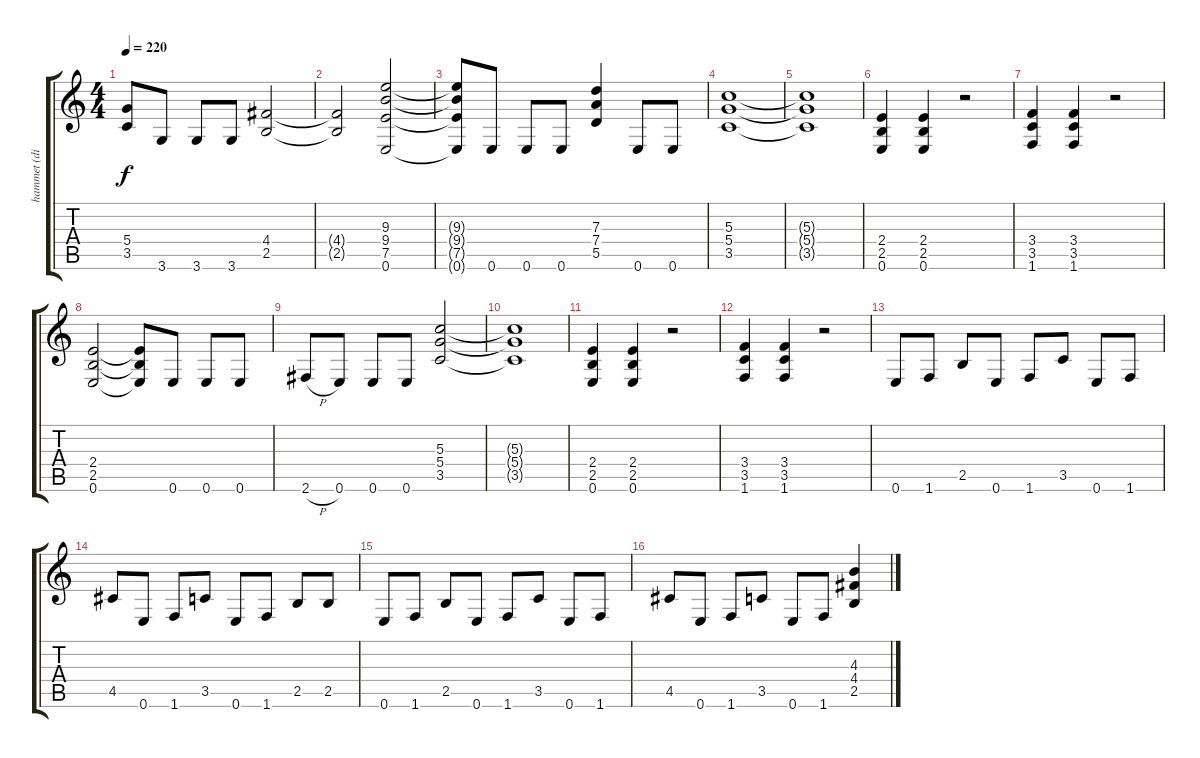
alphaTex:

\track ("hammet (dist)" "hammet (di") {instrument distortionguitar}
\staff {score tabs}
\tuning (E4 B3 G3 D3 A2 E2) {hide}
\ts (4 4)
\tempo 220
\clef g2
\ks c
(5.4 3.5).8{dy f} 3.6.8 3.6.8 3.6.8 (4.4 2.5).2 |
(4.4{t} 2.5{t}).2 (9.3 9.4 7.5 0.6).2 |
(9.3{t} 9.4{t} 7.5{t} 0.6{t}).8 0.6.8 0.6.8 0.6.8 (7.3 7.4 5.5).4 0.6.8 0.6.8 |
(5.3 5.4 3.5).1 |
(5.3{t} 5.4{t} 3.5{t}).1 |
(2.4 2.5 0.6).4 (2.4 2.5 0.6).4 r.2 |
(3.4 3.5 1.6).4 (3.4 3.5 1.6).4 r.2 |
(2.4 2.5 0.6).2 (2.4{t} 2.5{t} 0.6{t}).8 0.6.8 0.6.8 0.6.8 |
2.6{h}.8 0.6.8 0.6.8 0.6.8 (5.3 5.4 3.5).2 |
(5.3{t} 5.4{t} 3.5{t}).1 |
(2.4 2.5 0.6).4 (2.4 2.5 0.6).4 r.2 |
(3.4 3.5 1.6).4 (3.4 3.5 1.6).4 r.2 |
0.6.8 1.6.8 2.5.8 0.6.8 1.6.8 3.5.8 0.6.8 1.6.8 |
4.5.8 0.6.8 1.6.8 3.5.8 0.6.8 1.6.8 2.5.8 2.5.8 |
0.6.8 1.6.8 2.5.8 0.6.8 1.6.8 3.5.8 0.6.8 1.6.8 |
4.5.8 0.6.8 1.6.8 3.5.8 0.6.8 1.6.8 (4.3 4.4 2.5).4
